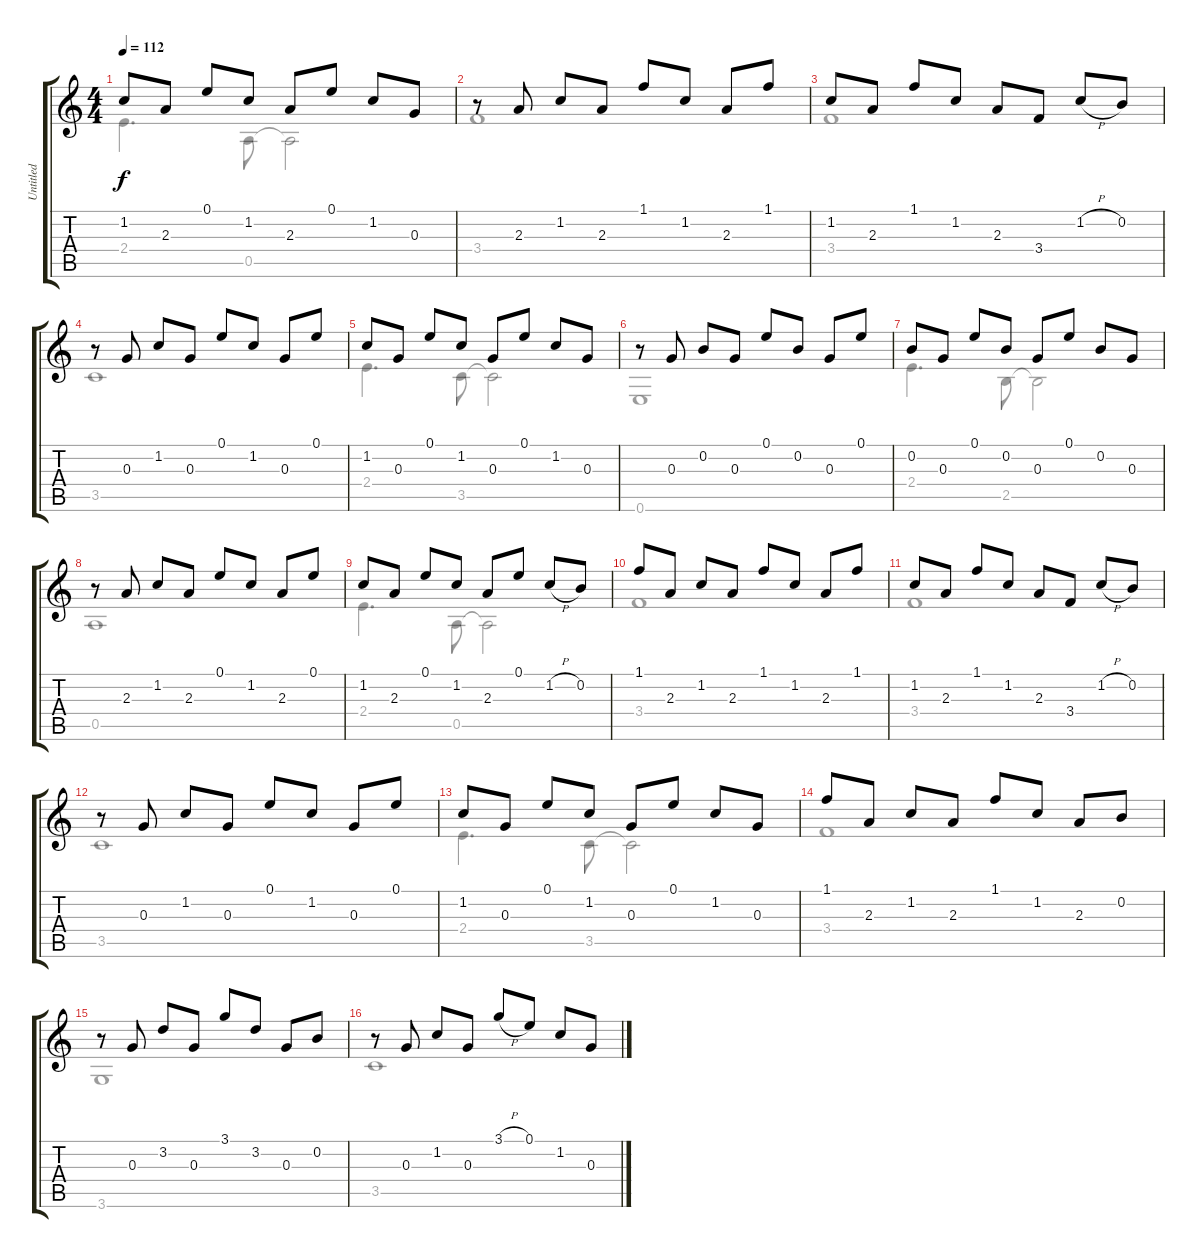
\track ("Untitled" "Untitled") {instrument acousticguitarsteel}
\staff {score tabs}
\tuning (E4 B3 G3 D3 A2 E2) {hide}
\voice
\ts (4 4)
\tempo 112
\clef g2
\ks c
1.2.8{dy f} 2.3.8 0.1.8 1.2.8 2.3.8 0.1.8 1.2.8 0.3.8 |
r.8 2.3.8 1.2.8 2.3.8 1.1.8 1.2.8 2.3.8 1.1.8 |
1.2.8 2.3.8 1.1.8 1.2.8 2.3.8 3.4.8 1.2{h}.8 0.2.8 |
r.8 0.3.8 1.2.8 0.3.8 0.1.8 1.2.8 0.3.8 0.1.8 |
1.2.8 0.3.8 0.1.8 1.2.8 0.3.8 0.1.8 1.2.8 0.3.8 |
r.8 0.3.8 0.2.8 0.3.8 0.1.8 0.2.8 0.3.8 0.1.8 |
0.2.8 0.3.8 0.1.8 0.2.8 0.3.8 0.1.8 0.2.8 0.3.8 |
r.8 2.3.8 1.2.8 2.3.8 0.1.8 1.2.8 2.3.8 0.1.8 |
1.2.8 2.3.8 0.1.8 1.2.8 2.3.8 0.1.8 1.2{h}.8 0.2.8 |
1.1.8 2.3.8 1.2.8 2.3.8 1.1.8 1.2.8 2.3.8 1.1.8 |
1.2.8 2.3.8 1.1.8 1.2.8 2.3.8 3.4.8 1.2{h}.8 0.2.8 |
r.8 0.3.8 1.2.8 0.3.8 0.1.8 1.2.8 0.3.8 0.1.8 |
1.2.8 0.3.8 0.1.8 1.2.8 0.3.8 0.1.8 1.2.8 0.3.8 |
1.1.8 2.3.8 1.2.8 2.3.8 1.1.8 1.2.8 2.3.8 0.2.8 |
r.8 0.3.8 3.2.8 0.3.8 3.1.8 3.2.8 0.3.8 0.2.8 |
r.8 0.3.8 1.2.8 0.3.8 3.1{h}.8 0.1.8 1.2.8 0.3.8
\voice
\clef g2
\ottava regular
\simile none
\ks c
2.4.4{d dy f} 0.5.8 0.5{t}.2 |
3.4.1 |
3.4.1 |
3.5.1 |
2.4.4{d} 3.5.8 3.5{t}.2 |
0.6.1 |
2.4.4{d} 2.5.8 2.5{t}.2 |
0.5.1 |
2.4.4{d} 0.5.8 0.5{t}.2 |
3.4.1 |
3.4.1 |
3.5.1 |
2.4.4{d} 3.5.8 3.5{t}.2 |
3.4.1 |
3.6.1 |
3.5.1
